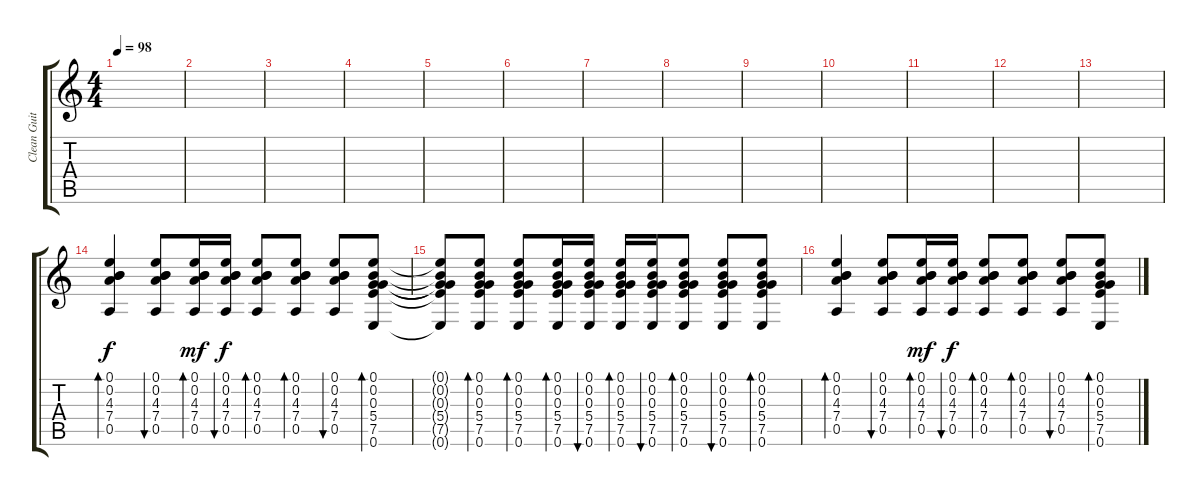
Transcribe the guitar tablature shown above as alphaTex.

\track ("Clean Guitar 2" "Clean Guit") {instrument acousticguitarnylon}
\staff {score tabs}
\tuning (E4 B3 G3 D3 A2 E2) {hide}
\ts (4 4)
\tempo 98
\clef g2
\ks aminor
|
|
|
|
|
|
|
|
|
|
|
|
|
(0.1 0.2 4.3 7.4 0.5).4{bd 120 volume 14 balance 3 instrument acousticguitarnylon} (0.1 0.2 4.3 7.4 0.5).8{bu 60} (0.1 0.2 4.3 7.4 0.5).16{bd 30 dy mf} (0.1 0.2 4.3 7.4 0.5).16{bu 30 dy f} (0.1 0.2 4.3 7.4 0.5).8{bd 60} (0.1 0.2 4.3 7.4 0.5).8{bd 60} (0.1 0.2 4.3 7.4 0.5).8{bu 60} (0.1 0.2 0.3 5.4 7.5 0.6).8{bd 60} |
(0.1{t} 0.2{t} 0.3{t} 5.4{t} 7.5{t} 0.6{t}).8 (0.1 0.2 0.3 5.4 7.5 0.6).8{bd 60} (0.1 0.2 0.3 5.4 7.5 0.6).8{bd 60} (0.1 0.2 0.3 5.4 7.5 0.6).16{bd 30} (0.1 0.2 0.3 5.4 7.5 0.6).16{bu 30} (0.1 0.2 0.3 5.4 7.5 0.6).16{bd 30} (0.1 0.2 0.3 5.4 7.5 0.6).16{bu 30} (0.1 0.2 0.3 5.4 7.5 0.6).8{bd 60} (0.1 0.2 0.3 5.4 7.5 0.6).8{bu 60} (0.1 0.2 0.3 5.4 7.5 0.6).8{bd 60} |
(0.1 0.2 4.3 7.4 0.5).4{bd 120} (0.1 0.2 4.3 7.4 0.5).8{bu 60} (0.1 0.2 4.3 7.4 0.5).16{bd 30 dy mf} (0.1 0.2 4.3 7.4 0.5).16{bu 30 dy f} (0.1 0.2 4.3 7.4 0.5).8{bd 60} (0.1 0.2 4.3 7.4 0.5).8{bd 60} (0.1 0.2 4.3 7.4 0.5).8{bu 60} (0.1 0.2 0.3 5.4 7.5 0.6).8{bd 60}
